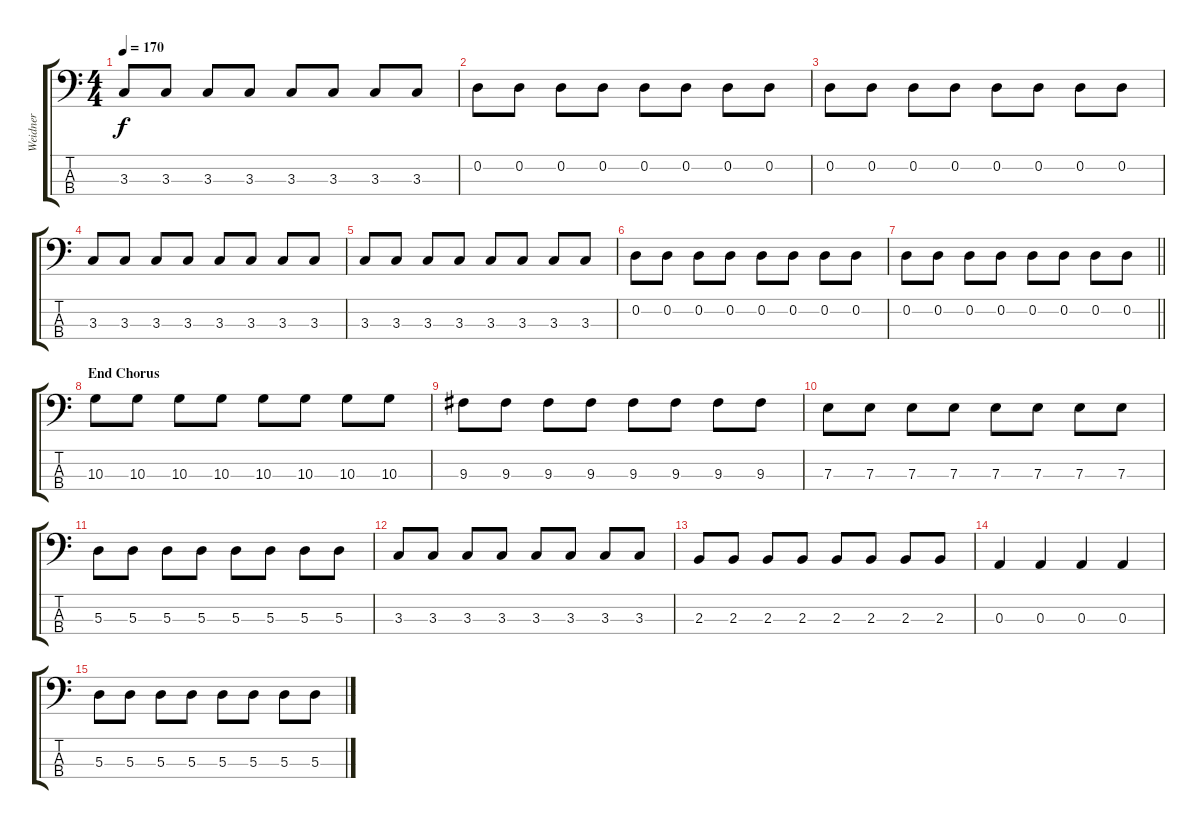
\track ("Weidner" "Weidner") {instrument electricbasspick}
\staff {score tabs}
\tuning (G2 D2 A1 E1) {hide}
\ts (4 4)
\tempo 170
\clef f4
\ks c
3.3.8{dy f} 3.3.8 3.3.8 3.3.8 3.3.8 3.3.8 3.3.8 3.3.8 |
0.2.8 0.2.8 0.2.8 0.2.8 0.2.8 0.2.8 0.2.8 0.2.8 |
0.2.8 0.2.8 0.2.8 0.2.8 0.2.8 0.2.8 0.2.8 0.2.8 |
3.3.8 3.3.8 3.3.8 3.3.8 3.3.8 3.3.8 3.3.8 3.3.8 |
3.3.8 3.3.8 3.3.8 3.3.8 3.3.8 3.3.8 3.3.8 3.3.8 |
0.2.8 0.2.8 0.2.8 0.2.8 0.2.8 0.2.8 0.2.8 0.2.8 |
\barLineRight lightlight
0.2.8 0.2.8 0.2.8 0.2.8 0.2.8 0.2.8 0.2.8 0.2.8 |
\section ("" "End Chorus")
10.3.8 10.3.8 10.3.8 10.3.8 10.3.8 10.3.8 10.3.8 10.3.8 |
9.3.8 9.3.8 9.3.8 9.3.8 9.3.8 9.3.8 9.3.8 9.3.8 |
7.3.8 7.3.8 7.3.8 7.3.8 7.3.8 7.3.8 7.3.8 7.3.8 |
5.3.8 5.3.8 5.3.8 5.3.8 5.3.8 5.3.8 5.3.8 5.3.8 |
3.3.8 3.3.8 3.3.8 3.3.8 3.3.8 3.3.8 3.3.8 3.3.8 |
2.3.8 2.3.8 2.3.8 2.3.8 2.3.8 2.3.8 2.3.8 2.3.8 |
0.3.4 0.3.4 0.3.4 0.3.4 |
5.3.8 5.3.8 5.3.8 5.3.8 5.3.8 5.3.8 5.3.8 5.3.8
